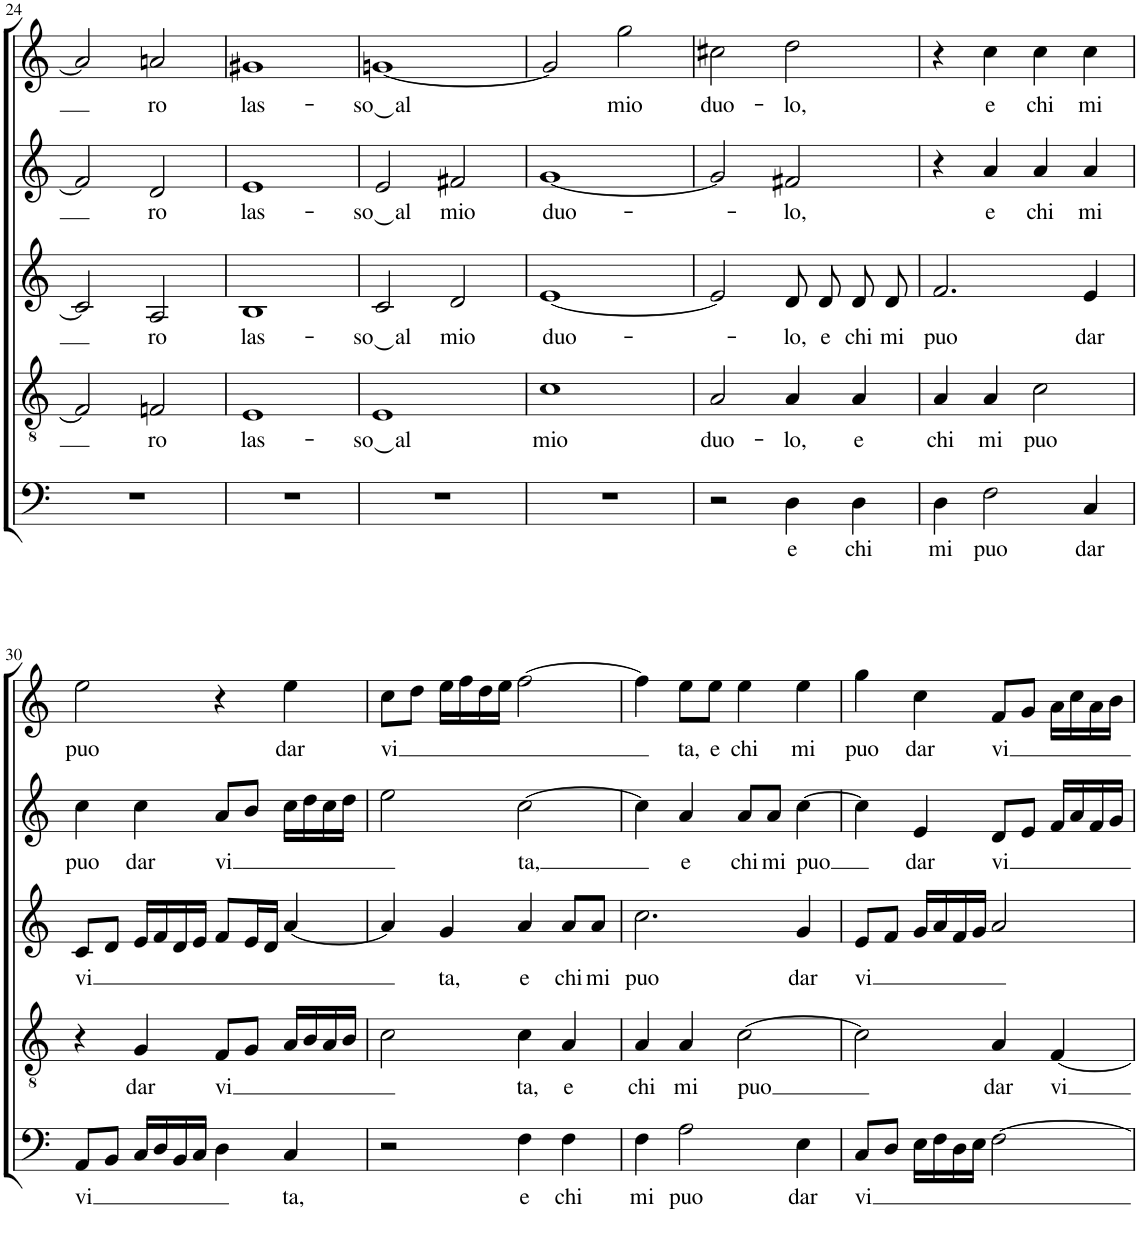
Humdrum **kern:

**kern	**text	**kern	**text	**kern	**text	**kern	**text	**kern	**text
*part5	*part5	*part4	*part4	*part3	*part3	*part2	*part2	*part1	*part1
*staff5	*staff5	*staff4	*staff4	*staff3	*staff3	*staff2	*staff2	*staff1	*staff1
*I"Bass	*	*I"Tenor	*	*I"Contralto	*	*I"Soprano II	*	*I"Soprano I	*
!!LO:PB:g=z
*clefF4	*	*clefGv2	*	*clefG2	*	*clefG2	*	*clefG2	*
*k[]	*	*k[]	*	*k[]	*	*k[]	*	*k[]	*
*M2/2	*	*M2/2	*	*M2/2	*	*M2/2	*	*M2/2	*
=24	=24	=24	=24	=24	=24	=24	=24	=24	=24
1r	.	2F#/]	.	2c#/]	.	2f#/]	.	2a#/]	.
!	!	!	!LO:LY:b	!	!LO:LY:b	!	!LO:LY:b	!	!LO:LY:b
.	.	2Fn/	-ro	2A/	-ro	2d/	-ro	2an/	-ro
=25	=25	=25	=25	=25	=25	=25	=25	=25	=25
!	!	!	!LO:LY:b	!	!LO:LY:b	!	!LO:LY:b	!	!LO:LY:b
1r	.	1E	las-	1B	las-	1e	las-	1g#X	las-
=26	=26	=26	=26	=26	=26	=26	=26	=26	=26
!	!	!	!LO:LY:b	!	!LO:LY:b	!	!LO:LY:b	!	!LO:LY:b
1r	.	1E	so‿al	2c/	so‿al	2e/	so‿al	[1gn	so‿al
!	!	!	!	!	!LO:LY:b	!	!LO:LY:b	!	!
.	.	.	.	2d/	mio	2f#X/	mio	.	.
=27	=27	=27	=27	=27	=27	=27	=27	=27	=27
!	!	!	!LO:LY:b	!	!LO:LY:b	!	!LO:LY:b	!	!
1r	.	1c	mio	[1e	duo-	[1g	duo-	2g/]	.
!	!	!	!	!	!	!	!	!	!LO:LY:b
.	.	.	.	.	.	.	.	2gg\	mio
=28	=28	=28	=28	=28	=28	=28	=28	=28	=28
!	!	!	!LO:LY:b	!	!	!	!	!	!LO:LY:b
2r	.	2A/	duo-	2e/]	.	2g/]	.	2cc#X\	duo-
!	!LO:LY:b	!	!LO:LY:b	!	!LO:LY:b	!	!LO:LY:b	!	!LO:LY:b
4D\	e	4A/	-lo,	8d/	-lo,	2f#X/	-lo,	2dd\	-lo,
!	!	!	!	!	!LO:LY:b	!	!	!	!
.	.	.	.	8d/	e	.	.	.	.
!	!LO:LY:b	!	!LO:LY:b	!	!LO:LY:b	!	!	!	!
4D\	chi	4A/	e	8d/	chi	.	.	.	.
!	!	!	!	!	!LO:LY:b	!	!	!	!
.	.	.	.	8d/	mi	.	.	.	.
=29	=29	=29	=29	=29	=29	=29	=29	=29	=29
!	!LO:LY:b	!	!LO:LY:b	!	!LO:LY:b	!	!	!	!
4D\	mi	4A/	chi	2.f/	puo	4r	.	4r	.
!	!LO:LY:b	!	!LO:LY:b	!	!	!	!LO:LY:b	!	!LO:LY:b
2F\	puo	4A/	mi	.	.	4a/	e	4cc\	e
!	!	!	!LO:LY:b	!	!	!	!LO:LY:b	!	!LO:LY:b
.	.	2c\	puo	.	.	4a/	chi	4cc\	chi
!	!LO:LY:b	!	!	!	!LO:LY:b	!	!LO:LY:b	!	!LO:LY:b
4C/	dar	.	.	4e/	dar	4a/	mi	4cc\	mi
!!LO:LB:g=z
=30	=30	=30	=30	=30	=30	=30	=30	=30	=30
!	!LO:LY:b	!	!	!	!LO:LY:b	!	!LO:LY:b	!	!LO:LY:b
8AA/L	vi-	4r	.	8c/L	vi-	4cc\	puo	2ee\	puo
8BB/J	.	.	.	8d/J	.	.	.	.	.
!	!	!	!LO:LY:b	!	!	!	!LO:LY:b	!	!
16C/LL	.	4G/	dar	16e/LL	.	4cc\	dar	.	.
16D/	.	.	.	16f/	.	.	.	.	.
16BB/	.	.	.	16d/	.	.	.	.	.
16C/JJ	.	.	.	16e/JJ	.	.	.	.	.
!	!	!	!LO:LY:b	!	!	!	!LO:LY:b	!	!
4D\	.	8F/L	vi-	8f/L	.	8a/L	vi-	4r	.
.	.	8G/J	.	16e/L	.	8b/J	.	.	.
.	.	.	.	16d/JJ	.	.	.	.	.
!	!LO:LY:b	!	!	!	!	!	!	!	!LO:LY:b
4C/	-ta,	16A/LL	.	[4a/	.	16cc\LL	.	4ee\	dar
.	.	16B/	.	.	.	16dd\	.	.	.
.	.	16A/	.	.	.	16cc\	.	.	.
.	.	16B/JJ	.	.	.	16dd\JJ	.	.	.
=31	=31	=31	=31	=31	=31	=31	=31	=31	=31
!	!	!	!	!	!	!	!	!	!LO:LY:b
2r	.	2c\	.	4a/]	.	2ee\	.	8cc\L	vi-
.	.	.	.	.	.	.	.	8dd\J	.
!	!	!	!	!	!LO:LY:b	!	!	!	!
.	.	.	.	4g/	-ta,	.	.	16ee\LL	.
.	.	.	.	.	.	.	.	16ff\	.
.	.	.	.	.	.	.	.	16dd\	.
.	.	.	.	.	.	.	.	16ee\JJ	.
!	!LO:LY:b	!	!LO:LY:b	!	!LO:LY:b	!	!LO:LY:b	!	!
4F\	e	4c\	-ta,	4a/	e	[2cc\	-ta,	[2ff\	.
!	!LO:LY:b	!	!LO:LY:b	!	!LO:LY:b	!	!	!	!
4F\	chi	4A/	e	8a/L	chi	.	.	.	.
!	!	!	!	!	!LO:LY:b	!	!	!	!
.	.	.	.	8a/J	mi	.	.	.	.
=32	=32	=32	=32	=32	=32	=32	=32	=32	=32
!	!LO:LY:b	!	!LO:LY:b	!	!LO:LY:b	!	!	!	!
4F\	mi	4A/	chi	2.cc\	puo	4cc\]	.	4ff\]	.
!	!LO:LY:b	!	!LO:LY:b	!	!	!	!LO:LY:b	!	!LO:LY:b
2A\	puo	4A/	mi	.	.	4a/	e	8ee\L	-ta,
!	!	!	!	!	!	!	!	!	!LO:LY:b
.	.	.	.	.	.	.	.	8ee\J	e
!	!	!	!LO:LY:b	!	!	!	!LO:LY:b	!	!LO:LY:b
.	.	[2c\	puo	.	.	8a/L	chi	4ee\	chi
!	!	!	!	!	!	!	!LO:LY:b	!	!
.	.	.	.	.	.	8a/J	mi	.	.
!	!LO:LY:b	!	!	!	!LO:LY:b	!	!LO:LY:b	!	!LO:LY:b
4E\	dar	.	.	4g/	dar	[4cc\	puo	4ee\	mi
=33	=33	=33	=33	=33	=33	=33	=33	=33	=33
!	!LO:LY:b	!	!	!	!LO:LY:b	!	!	!	!LO:LY:b
8C/L	vi-	2c\]	.	8e/L	vi-	4cc\]	.	4gg\	puo
8D/J	.	.	.	8f/J	.	.	.	.	.
!	!	!	!	!	!	!	!LO:LY:b	!	!LO:LY:b
16E\LL	.	.	.	16g/LL	.	4e/	dar	4cc\	dar
16F\	.	.	.	16a/	.	.	.	.	.
16D\	.	.	.	16f/	.	.	.	.	.
16E\JJ	.	.	.	16g/JJ	.	.	.	.	.
!	!	!	!LO:LY:b	!	!	!	!LO:LY:b	!	!LO:LY:b
[2F\	.	4A/	dar	2a/	.	8d/L	vi-	8f/L	vi-
.	.	.	.	.	.	8e/J	.	8g/J	.
!	!	!	!LO:LY:b	!	!	!	!	!	!
.	.	[4F/	vi-	.	.	16f/LL	.	16a\LL	.
.	.	.	.	.	.	16a/	.	16cc\	.
.	.	.	.	.	.	16f/	.	16a\	.
.	.	.	.	.	.	16g/JJ	.	16b\JJ	.
=	=	=	=	=	=	=	=	=	=
*-	*-	*-	*-	*-	*-	*-	*-	*-	*-
